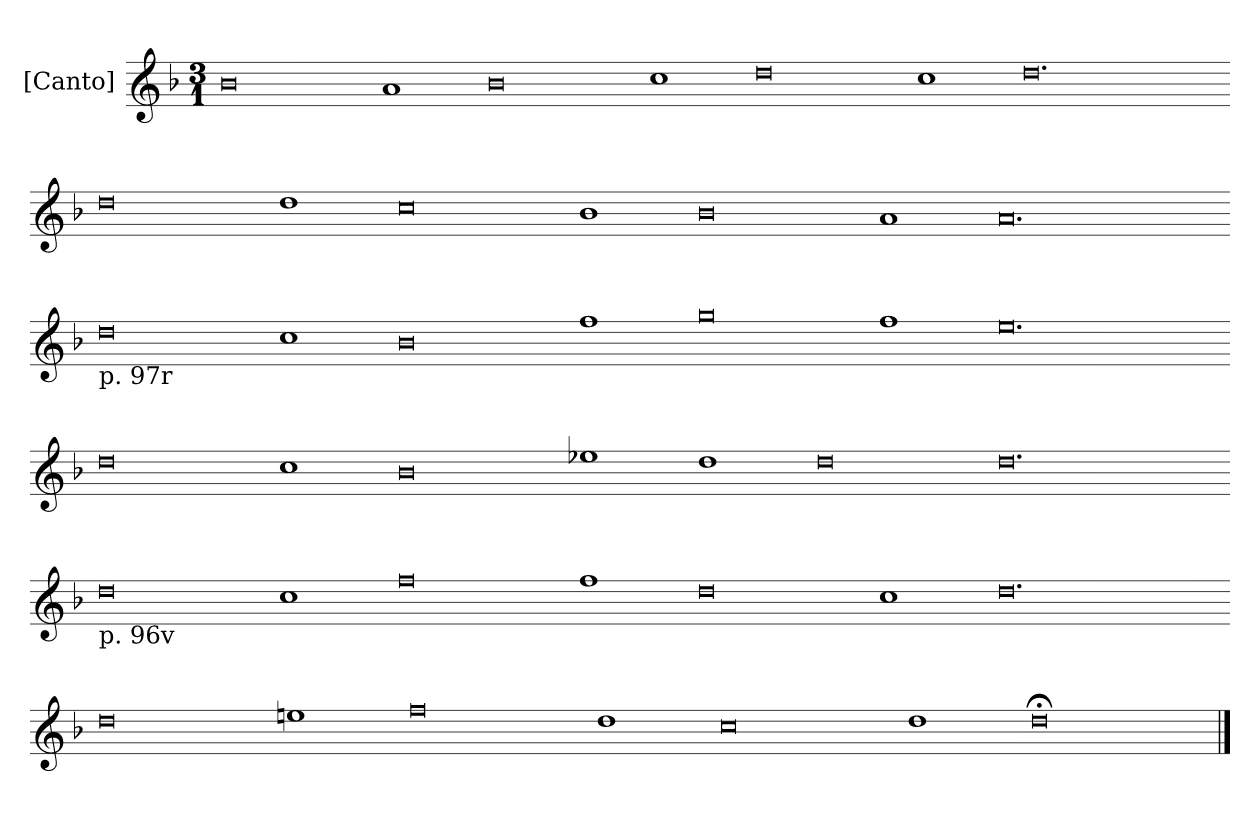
**kern
*part1
*staff1
*I"[Canto]
*clefG2
*k[b-]
*M3/1
=
0b-
1a
0b-
1cc
0dd
1cc
0.dd
=-
0dd
1dd
0cc
1b-
0b-
1a
0.a
=-
!LO:TX:b:t=p. 97r
0dd
1cc
0b-
1ff
0gg
1ff
0.ee
=-
0dd
1cc
0b-
1ee-X
1dd
0dd
0.dd
=-
!LO:TX:b:t=p. 96v
0dd
1cc
0ff
1ff
0dd
1cc
0.dd
=-
0dd
1een
0ff
1dd
0cc
1dd
0dd;<
==
*-
